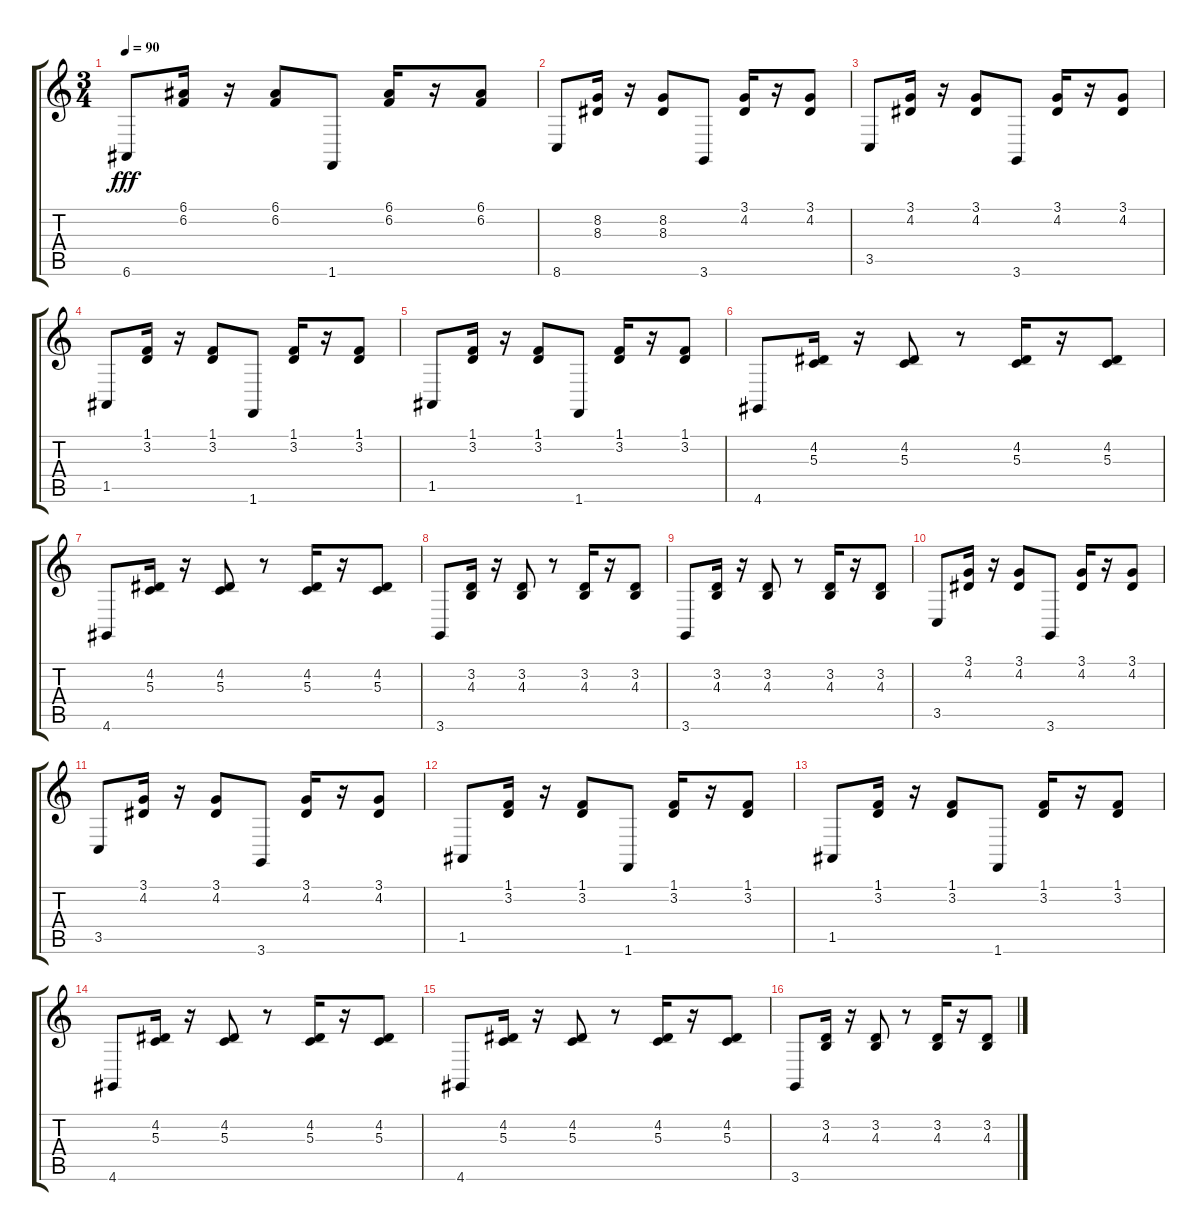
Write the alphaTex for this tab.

\track "" {instrument celesta}
\staff {score tabs}
\tuning (E4 B3 G3 D3 A2 E2) {hide}
\ts (3 4)
\tempo 90
\clef g2
\ks c
6.6.8{dy fff} (6.1 6.2).16 r.16 (6.1 6.2).8 1.6.8 (6.1 6.2).16 r.16 (6.1 6.2).8 |
8.6.8 (8.2 8.3).16 r.16 (8.2 8.3).8 3.6.8 (3.1 4.2).16 r.16 (3.1 4.2).8 |
3.5.8 (3.1 4.2).16 r.16 (3.1 4.2).8 3.6.8 (3.1 4.2).16 r.16 (3.1 4.2).8 |
1.5.8 (1.1 3.2).16 r.16 (1.1 3.2).8 1.6.8 (1.1 3.2).16 r.16 (1.1 3.2).8 |
1.5.8 (1.1 3.2).16 r.16 (1.1 3.2).8 1.6.8 (1.1 3.2).16 r.16 (1.1 3.2).8 |
4.6.8 (4.2 5.3).16 r.16 (4.2 5.3).8 r.8 (4.2 5.3).16 r.16 (4.2 5.3).8 |
4.6.8 (4.2 5.3).16 r.16 (4.2 5.3).8 r.8 (4.2 5.3).16 r.16 (4.2 5.3).8 |
3.6.8 (3.2 4.3).16 r.16 (3.2 4.3).8 r.8 (3.2 4.3).16 r.16 (3.2 4.3).8 |
3.6.8 (3.2 4.3).16 r.16 (3.2 4.3).8 r.8 (3.2 4.3).16 r.16 (3.2 4.3).8 |
3.5.8 (3.1 4.2).16 r.16 (3.1 4.2).8 3.6.8 (3.1 4.2).16 r.16 (3.1 4.2).8 |
3.5.8 (3.1 4.2).16 r.16 (3.1 4.2).8 3.6.8 (3.1 4.2).16 r.16 (3.1 4.2).8 |
1.5.8 (1.1 3.2).16 r.16 (1.1 3.2).8 1.6.8 (1.1 3.2).16 r.16 (1.1 3.2).8 |
1.5.8 (1.1 3.2).16 r.16 (1.1 3.2).8 1.6.8 (1.1 3.2).16 r.16 (1.1 3.2).8 |
4.6.8 (4.2 5.3).16 r.16 (4.2 5.3).8 r.8 (4.2 5.3).16 r.16 (4.2 5.3).8 |
4.6.8 (4.2 5.3).16 r.16 (4.2 5.3).8 r.8 (4.2 5.3).16 r.16 (4.2 5.3).8 |
3.6.8 (3.2 4.3).16 r.16 (3.2 4.3).8 r.8 (3.2 4.3).16 r.16 (3.2 4.3).8
